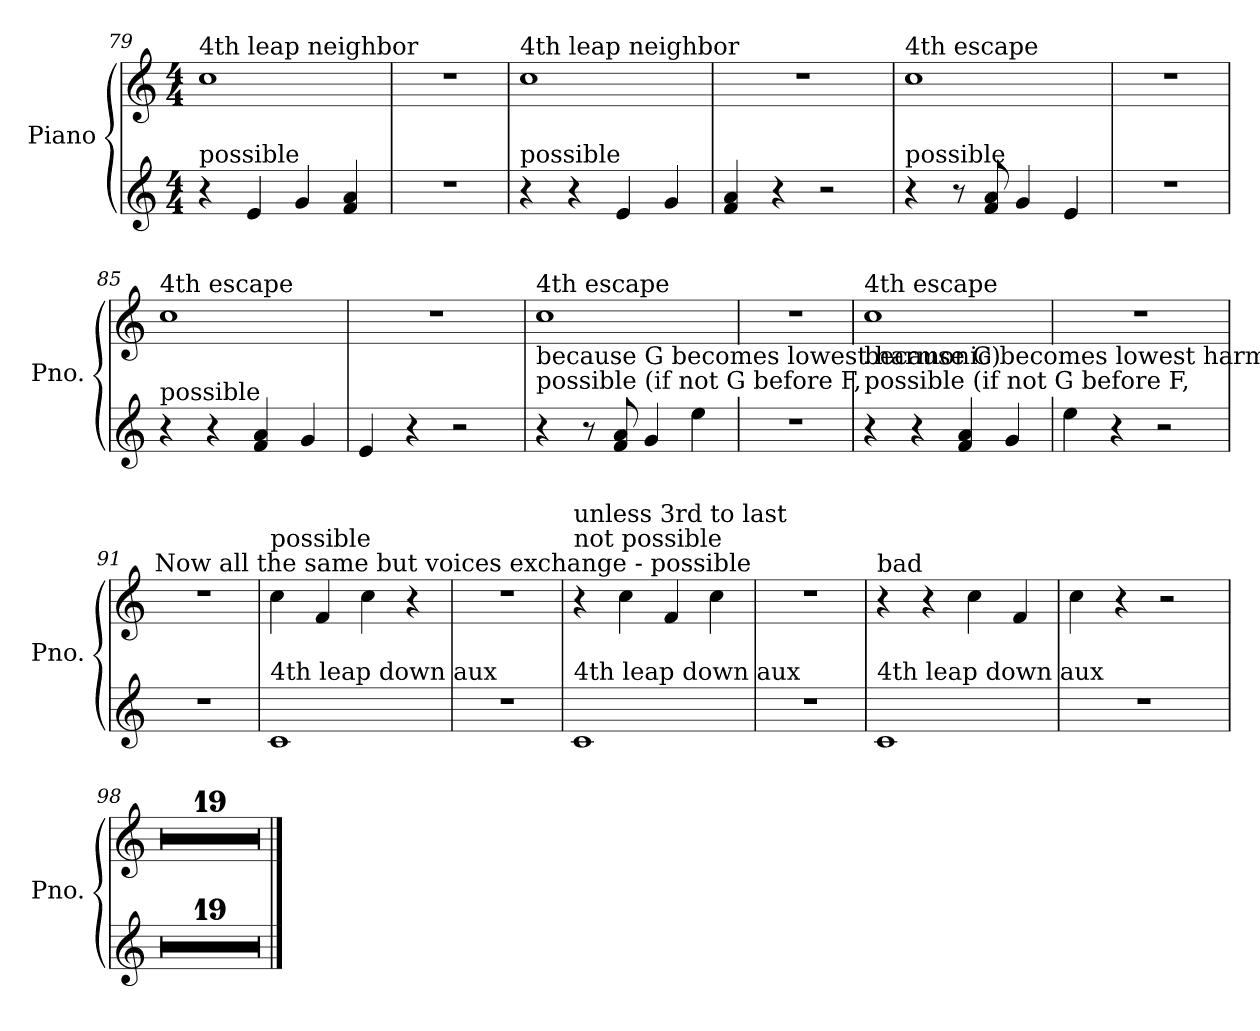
**kern	**kern
*part1	*part1
*staff2	*staff1
*I"Piano	*
*I'Pno.	*
*clefG2	*clefG2
*k[]	*k[]
*C:	*C:
*M4/4	*M4/4
=79	=79
!	!LO:TX:a:t=4th leap neighbor
!LO:TX:a:t=possible	!
4r	1cci
4ei/	.
4gj/	.
4fi/ 4ai	.
=80	=80
1r	1r
=81	=81
!	!LO:TX:a:t=4th leap neighbor
!LO:TX:a:t=possible	!
4r	1cci
4r	.
4ei/	.
4gj/	.
=82	=82
4fi/ 4ai	1r
4r	.
2r	.
!!LO:LB:g=z
=83	=83
!	!LO:TX:a:t=4th escape
!LO:TX:a:t=possible	!
4r	1cci
8r	.
8fi/ 8ai	.
4gj/	.
4ei/	.
=84	=84
1r	1r
=85	=85
!	!LO:TX:a:t=4th escape
!LO:TX:a:t=possible	!
4r	1cci
4r	.
4fi/ 4ai	.
4gj/	.
=86	=86
4ei/	1r
4r	.
2r	.
!!LO:LB:g=z
=87	=87
!	!LO:TX:a:t=4th escape
!LO:TX:a:t=possible (if not G before F,	!
!LO:TX:t=because G becomes lowest harmonic)	!
4r	1cci
8r	.
8fi/ 8ai	.
4gj/	.
4eei\	.
=88	=88
1r	1r
=89	=89
!	!LO:TX:a:t=4th escape
!LO:TX:a:t=possible (if not G before F,	!
!LO:TX:t=because G becomes lowest harmonic)	!
4r	1cci
4r	.
4fi/ 4ai	.
4gj/	.
=90	=90
4eei\	1r
4r	.
2r	.
!!LO:PB:g=z
=91	=91
!	!LO:TX:a:t=Now all the same but voices exchange - possible
1r	1r
!!LO:LB:g=z
=92	=92
!	!LO:TX:a:t=possible
!LO:TX:a:t=4th leap down aux	!
1ci	4cci\
.	4fj/
.	4cci\
.	4r
=93	=93
1r	1r
=94	=94
!	!LO:TX:a:t=not possible
!	!LO:TX:t=unless 3rd to last
!LO:TX:a:t=4th leap down aux	!
1ci	4r
.	4cci\
.	4fj/
.	4cci\
=95	=95
1r	1r
=96	=96
!	!LO:TX:a:t=bad
!LO:TX:a:t=4th leap down aux	!
1ci	4r
.	4r
.	4cci\
.	4fj/
=97	=97
1r	4cci\
.	4r
.	2r
=98	=98
1r	1r
=99	=99
1r	1r
!!LO:LB:g=z
=100	=100
1r	1r
=101	=101
1r	1r
=102	=102
1r	1r
=103	=103
1r	1r
=104	=104
1r	1r
=105	=105
1r	1r
=106	=106
1r	1r
=107	=107
1r	1r
=108	=108
1r	1r
!!LO:LB:g=z
=109	=109
1r	1r
=110	=110
1r	1r
=111	=111
1r	1r
=112	=112
1r	1r
=113	=113
1r	1r
=114	=114
1r	1r
=115	=115
1r	1r
=116	=116
1r	1r
==	==
*-	*-
